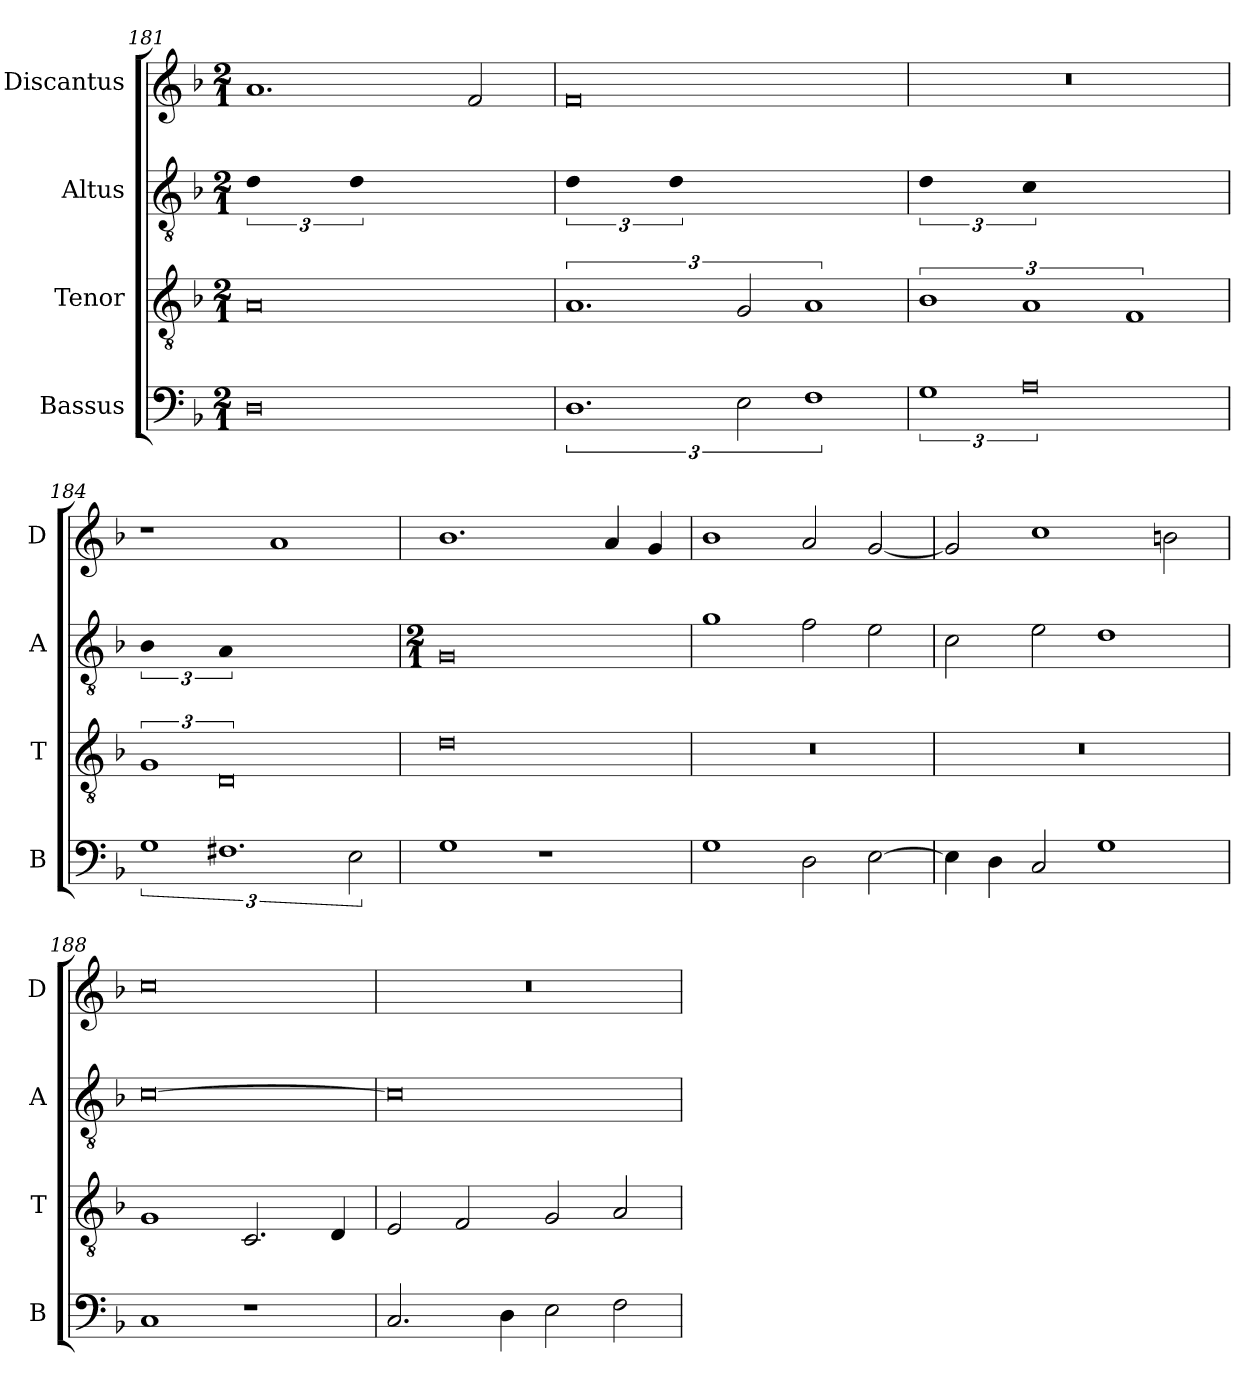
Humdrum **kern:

**kern	**kern	**kern	**kern
*part4	*part3	*part2	*part1
*staff4	*staff3	*staff2	*staff1
*I"Bassus	*I"Tenor	*I"Altus	*I"Discantus
*I'B	*I'T	*I'A	*I'D
*clefF4	*clefGv2	*clefGv2	*clefG2
*k[b-]	*k[b-]	*k[b-]	*k[b-]
*M2/1	*M2/1	*M2/1	*M2/1
=181	=181	=181	=181
!	!	!LO:N:vis=1	!
0D	0A	3%2d	1.a
!	!	!LO:N:vis=0	!
.	.	3%4d	.
.	.	.	2f/
=182	=182	=182	=182
!	!	!LO:N:vis=1	!
3%2.D	3%2.A	3%2d	0f
!	!	!LO:N:vis=0	!
.	.	3%4d	.
3E\	3G/	.	.
3%2F	3%2A	.	.
=183	=183	=183	=183
!	!	!LO:N:vis=1	!
3%2G	3%2B-	3%2d	0r
!	!	!LO:N:vis=0	!
3%4A	3%2A	3%4c	.
.	3%2F	.	.
=184	=184	=184	=184
!	!	!LO:N:vis=1	!
3%2G	3%2G	3%2B-	1r
!	!	!LO:N:vis=0	!
3%2.F#X	3%4D	3%4A	.
.	.	.	1a
3E\	.	.	.
=185	=185	=185	=185
*	*	*M2/1	*
1G	0d	0G	1.b-
1r	.	.	.
.	.	.	4a/
.	.	.	4g/
=186	=186	=186	=186
1G	0r	1g	1b-
2D\	.	2f\	2a/
[2E\	.	2e\	[2g/
=187	=187	=187	=187
4E\]	0r	2c\	2g/]
4D\	.	.	.
2C/	.	2e\	1cc
1G	.	1d	.
.	.	.	2bn\
=188	=188	=188	=188
1C	1G	[0c	0cc
1r	2.C/	.	.
.	4D/	.	.
=189	=189	=189	=189
2.C/	2E/	0c]	0r
.	2F/	.	.
4D\	.	.	.
2E\	2G/	.	.
2F\	2A/	.	.
=	=	=	=
*-	*-	*-	*-
